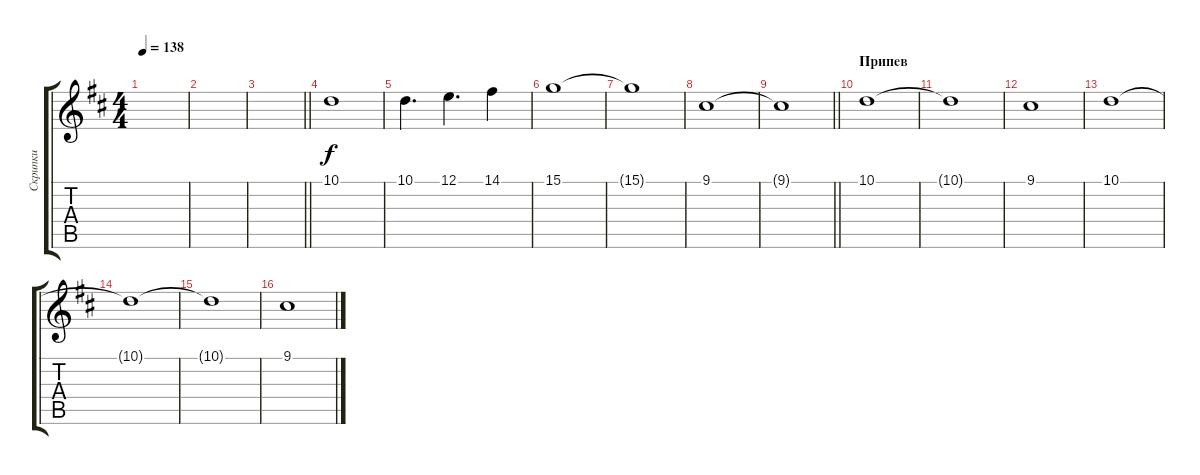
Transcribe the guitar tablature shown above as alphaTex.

\track ("Скрипки" "Скрипки") {instrument stringensemble1}
\staff {score tabs}
\tuning (E4 B3 G3 D3 A2 E2) {hide}
\ts (4 4)
\tempo 138
\clef g2
\ks bminor
|
|
\barLineRight lightlight
|
\section ("" "")
10.1.1{volume 10 instrument stringensemble1} |
10.1.4{d} 12.1.4{d} 14.1.4 |
15.1.1 |
15.1{t}.1 |
9.1.1 |
\barLineRight lightlight
9.1{t}.1 |
\section ("" "Припев")
10.1.1{volume 9} |
10.1{t}.1 |
9.1.1 |
10.1.1 |
10.1{t}.1 |
10.1{t}.1 |
9.1.1
